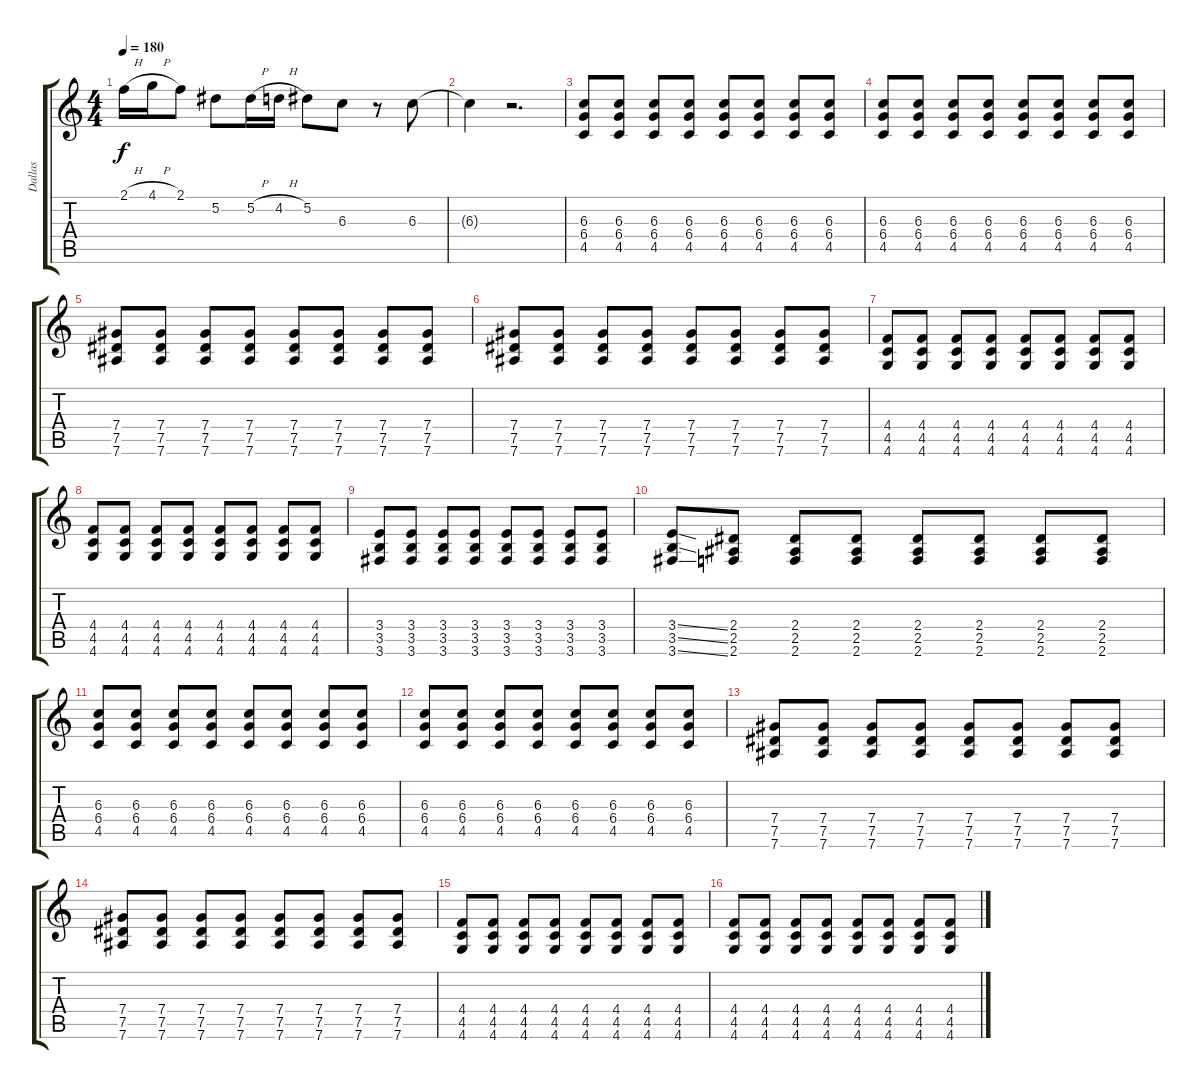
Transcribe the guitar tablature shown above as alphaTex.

\track ("Dallas" "Dallas") {instrument distortionguitar}
\staff {score tabs}
\tuning (Eb4 Bb3 Gb3 Db3 Ab2 Eb2) {hide}
\ts (4 4)
\tempo 180
\clef g2
\ks c
2.1{h}.16{dy f} 4.1{h}.16 2.1.8 5.2.8 5.2{h}.16 4.2{h}.16 5.2.8 6.3.8 r.8 6.3.8 |
6.3{t}.4 r.2{d} |
(6.3 6.4 4.5).8 (6.3 6.4 4.5).8 (6.3 6.4 4.5).8 (6.3 6.4 4.5).8 (6.3 6.4 4.5).8 (6.3 6.4 4.5).8 (6.3 6.4 4.5).8 (6.3 6.4 4.5).8 |
(6.3 6.4 4.5).8 (6.3 6.4 4.5).8 (6.3 6.4 4.5).8 (6.3 6.4 4.5).8 (6.3 6.4 4.5).8 (6.3 6.4 4.5).8 (6.3 6.4 4.5).8 (6.3 6.4 4.5).8 |
(7.4 7.5 7.6).8 (7.4 7.5 7.6).8 (7.4 7.5 7.6).8 (7.4 7.5 7.6).8 (7.4 7.5 7.6).8 (7.4 7.5 7.6).8 (7.4 7.5 7.6).8 (7.4 7.5 7.6).8 |
(7.4 7.5 7.6).8 (7.4 7.5 7.6).8 (7.4 7.5 7.6).8 (7.4 7.5 7.6).8 (7.4 7.5 7.6).8 (7.4 7.5 7.6).8 (7.4 7.5 7.6).8 (7.4 7.5 7.6).8 |
(4.4 4.5 4.6).8 (4.4 4.5 4.6).8 (4.4 4.5 4.6).8 (4.4 4.5 4.6).8 (4.4 4.5 4.6).8 (4.4 4.5 4.6).8 (4.4 4.5 4.6).8 (4.4 4.5 4.6).8 |
(4.4 4.5 4.6).8 (4.4 4.5 4.6).8 (4.4 4.5 4.6).8 (4.4 4.5 4.6).8 (4.4 4.5 4.6).8 (4.4 4.5 4.6).8 (4.4 4.5 4.6).8 (4.4 4.5 4.6).8 |
(3.4 3.5 3.6).8 (3.4 3.5 3.6).8 (3.4 3.5 3.6).8 (3.4 3.5 3.6).8 (3.4 3.5 3.6).8 (3.4 3.5 3.6).8 (3.4 3.5 3.6).8 (3.4 3.5 3.6).8 |
(3.4{ss} 3.5{ss} 3.6{ss}).8 (2.4 2.5 2.6).8 (2.4 2.5 2.6).8 (2.4 2.5 2.6).8 (2.4 2.5 2.6).8 (2.4 2.5 2.6).8 (2.4 2.5 2.6).8 (2.4 2.5 2.6).8 |
(6.3 6.4 4.5).8 (6.3 6.4 4.5).8 (6.3 6.4 4.5).8 (6.3 6.4 4.5).8 (6.3 6.4 4.5).8 (6.3 6.4 4.5).8 (6.3 6.4 4.5).8 (6.3 6.4 4.5).8 |
(6.3 6.4 4.5).8 (6.3 6.4 4.5).8 (6.3 6.4 4.5).8 (6.3 6.4 4.5).8 (6.3 6.4 4.5).8 (6.3 6.4 4.5).8 (6.3 6.4 4.5).8 (6.3 6.4 4.5).8 |
(7.4 7.5 7.6).8 (7.4 7.5 7.6).8 (7.4 7.5 7.6).8 (7.4 7.5 7.6).8 (7.4 7.5 7.6).8 (7.4 7.5 7.6).8 (7.4 7.5 7.6).8 (7.4 7.5 7.6).8 |
(7.4 7.5 7.6).8 (7.4 7.5 7.6).8 (7.4 7.5 7.6).8 (7.4 7.5 7.6).8 (7.4 7.5 7.6).8 (7.4 7.5 7.6).8 (7.4 7.5 7.6).8 (7.4 7.5 7.6).8 |
(4.4 4.5 4.6).8 (4.4 4.5 4.6).8 (4.4 4.5 4.6).8 (4.4 4.5 4.6).8 (4.4 4.5 4.6).8 (4.4 4.5 4.6).8 (4.4 4.5 4.6).8 (4.4 4.5 4.6).8 |
(4.4 4.5 4.6).8 (4.4 4.5 4.6).8 (4.4 4.5 4.6).8 (4.4 4.5 4.6).8 (4.4 4.5 4.6).8 (4.4 4.5 4.6).8 (4.4 4.5 4.6).8 (4.4 4.5 4.6).8
